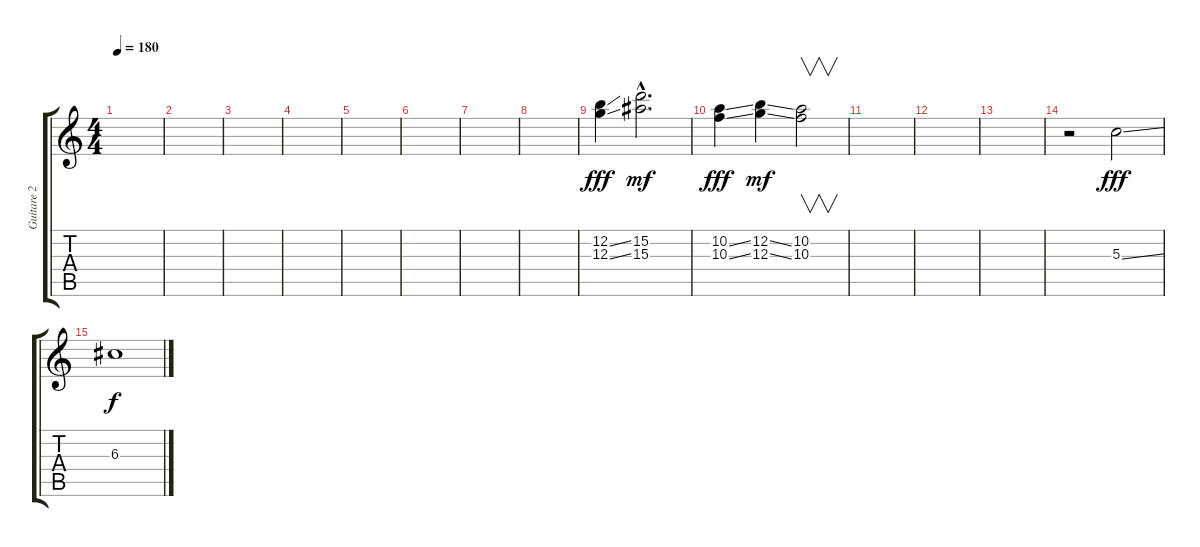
\track ("Guitare 2" "Guitare 2") {instrument acousticguitarsteel}
\staff {score tabs}
\tuning (D4 B3 G3 D3 G2 D2) {hide}
\ts (4 4)
\tempo 180
\clef g2
\ks c
|
|
|
|
|
|
|
|
(12.2{ss} 12.3{ss}).4{dy fff} (15.2{hac} 15.3{hac}).2{d dy mf} |
(10.2{ss} 10.3{ss}).4{dy fff} (12.2{ss} 12.3{ss}).4{dy mf} (10.2 10.3).2{v} |
|
|
|
r.2 5.3{ss}.2{dy fff} |
6.3.1{dy f}
